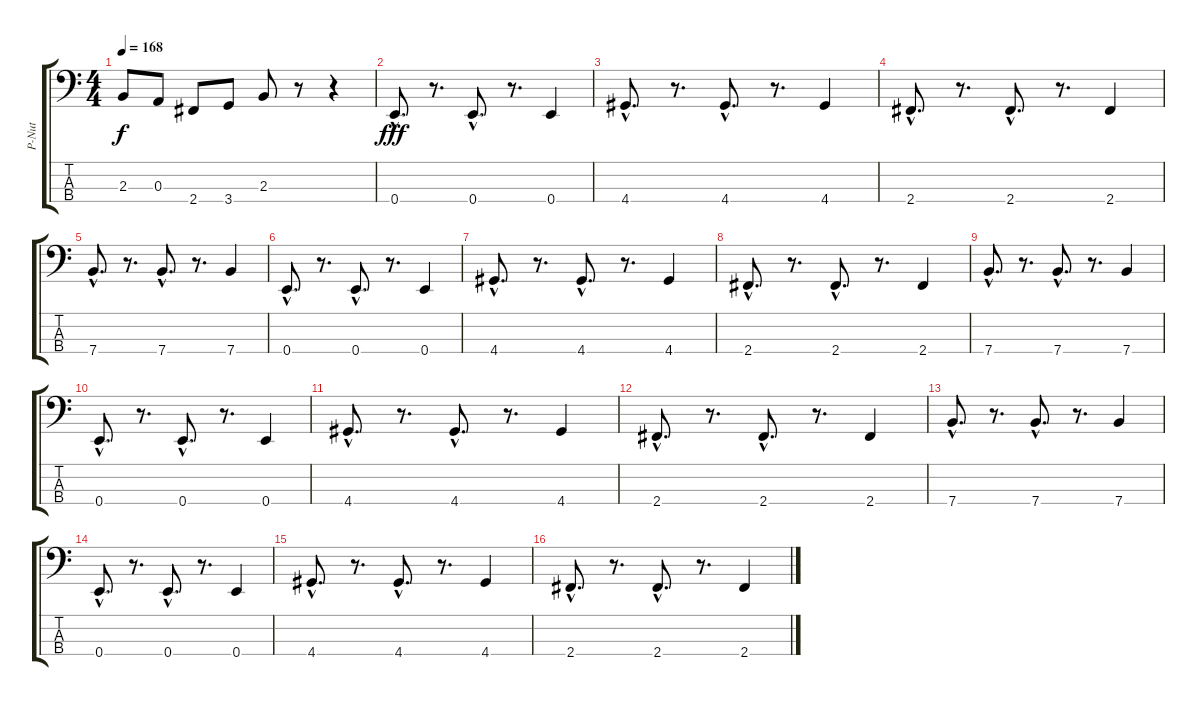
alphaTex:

\track ("P-Nut" "P-Nut") {instrument electricbassfinger}
\staff {score tabs}
\tuning (G2 D2 A1 E1) {hide}
\ts (4 4)
\tempo 168
\clef f4
\ks c
2.3.8{dy f} 0.3.8 2.4.8 3.4.8 2.3.8 r.8 r.4 |
0.4{hac}.8{d dy fff} r.8{d} 0.4{hac}.8{d} r.8{d} 0.4.4 |
4.4{hac}.8{d} r.8{d} 4.4{hac}.8{d} r.8{d} 4.4.4 |
2.4{hac}.8{d} r.8{d} 2.4{hac}.8{d} r.8{d} 2.4.4 |
7.4{hac}.8{d} r.8{d} 7.4{hac}.8{d} r.8{d} 7.4.4 |
0.4{hac}.8{d} r.8{d} 0.4{hac}.8{d} r.8{d} 0.4.4 |
4.4{hac}.8{d} r.8{d} 4.4{hac}.8{d} r.8{d} 4.4.4 |
2.4{hac}.8{d} r.8{d} 2.4{hac}.8{d} r.8{d} 2.4.4 |
7.4{hac}.8{d} r.8{d} 7.4{hac}.8{d} r.8{d} 7.4.4 |
0.4{hac}.8{d} r.8{d} 0.4{hac}.8{d} r.8{d} 0.4.4 |
4.4{hac}.8{d} r.8{d} 4.4{hac}.8{d} r.8{d} 4.4.4 |
2.4{hac}.8{d} r.8{d} 2.4{hac}.8{d} r.8{d} 2.4.4 |
7.4{hac}.8{d} r.8{d} 7.4{hac}.8{d} r.8{d} 7.4.4 |
0.4{hac}.8{d} r.8{d} 0.4{hac}.8{d} r.8{d} 0.4.4 |
4.4{hac}.8{d} r.8{d} 4.4{hac}.8{d} r.8{d} 4.4.4 |
2.4{hac}.8{d} r.8{d} 2.4{hac}.8{d} r.8{d} 2.4.4
